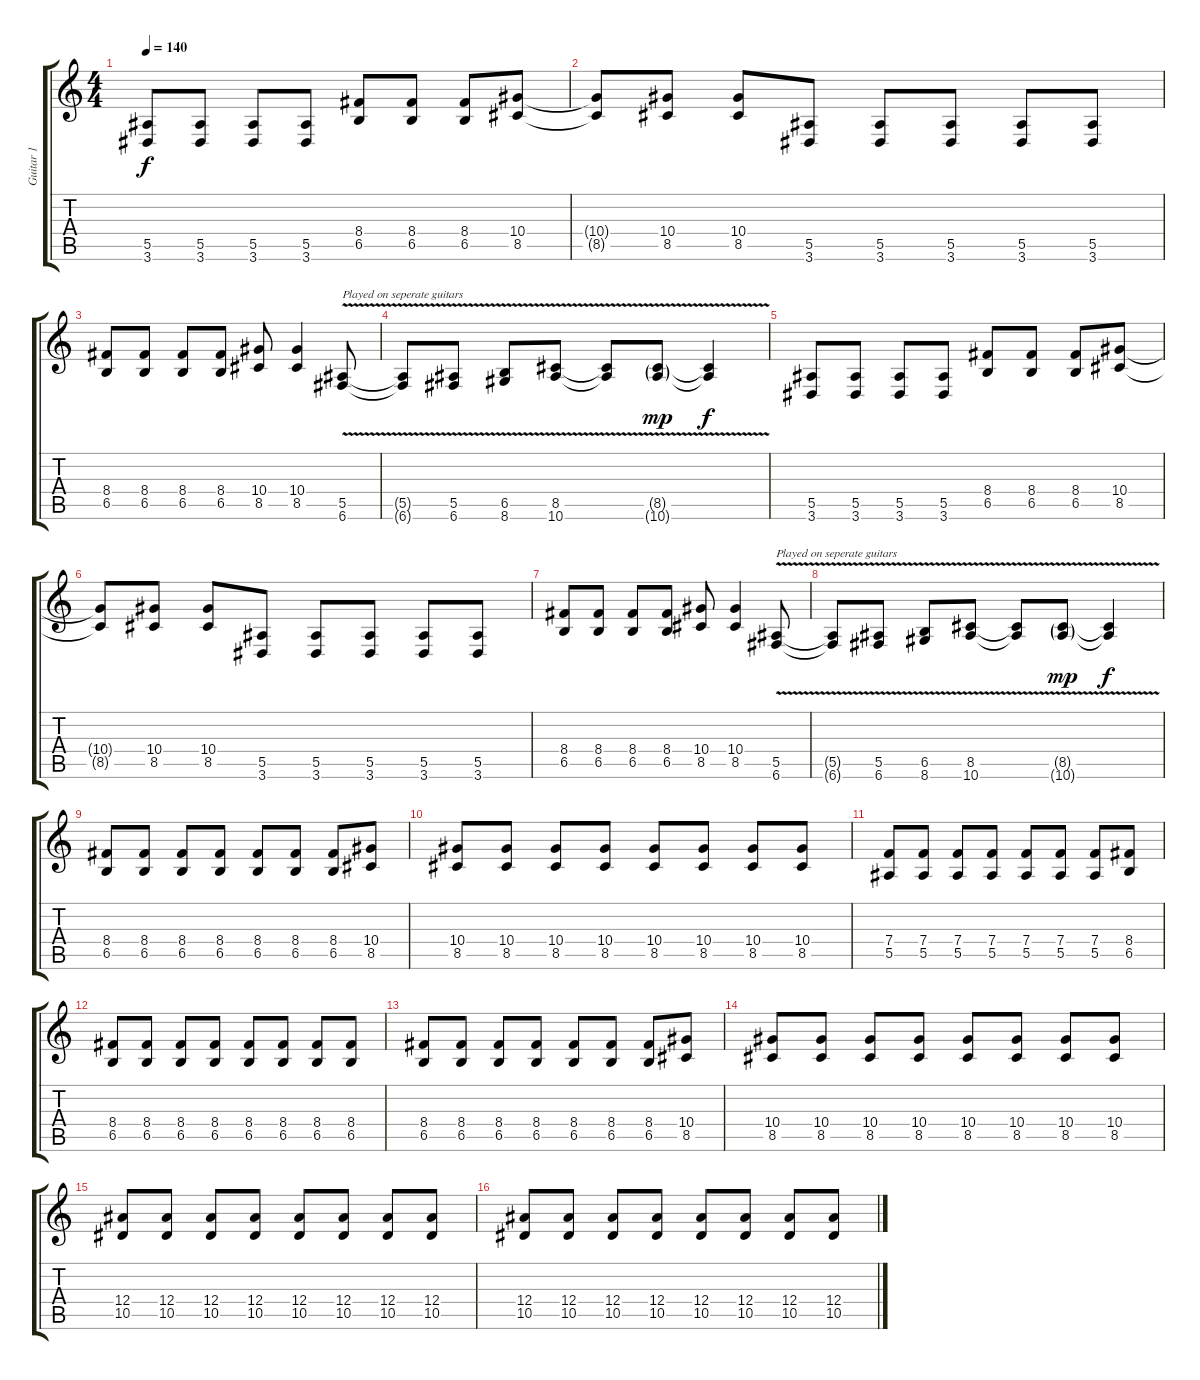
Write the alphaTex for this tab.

\track ("Guitar 1" "Guitar 1") {instrument acousticguitarsteel}
\staff {score tabs}
\tuning (C4 G3 Eb3 Bb2 F2 C2) {hide}
\ts (4 4)
\tempo 140
\clef g2
\ks c
(5.5 3.6).8{dy f volume 16 instrument distortionguitar} (5.5 3.6).8 (5.5 3.6).8 (5.5 3.6).8 (8.4 6.5).8 (8.4 6.5).8 (8.4 6.5).8 (10.4 8.5).8 |
(10.4{t} 8.5{t}).8 (10.4 8.5).8 (10.4 8.5).8 (5.5 3.6).8 (5.5 3.6).8 (5.5 3.6).8 (5.5 3.6).8 (5.5 3.6).8 |
(8.4 6.5).8 (8.4 6.5).8 (8.4 6.5).8 (8.4 6.5).8 (10.4 8.5).8 (10.4 8.5).4 (5.5{v} 6.6{v}).8{txt "Played on seperate guitars"} |
(5.5{t} 6.6{t}).8 (5.5{v} 6.6{v}).8 (6.5{v} 8.6{v}).8 (8.5{v} 10.6{v}).8 (8.5{t} 10.6{t}).8 (8.5{v g} 10.6{v g}).8{dy mp} (8.5{t} 10.6{t}).4{dy f} |
(5.5 3.6).8 (5.5 3.6).8 (5.5 3.6).8 (5.5 3.6).8 (8.4 6.5).8 (8.4 6.5).8 (8.4 6.5).8 (10.4 8.5).8 |
(10.4{t} 8.5{t}).8 (10.4 8.5).8 (10.4 8.5).8 (5.5 3.6).8 (5.5 3.6).8 (5.5 3.6).8 (5.5 3.6).8 (5.5 3.6).8 |
(8.4 6.5).8 (8.4 6.5).8 (8.4 6.5).8 (8.4 6.5).8 (10.4 8.5).8 (10.4 8.5).4 (5.5{v} 6.6{v}).8{txt "Played on seperate guitars"} |
(5.5{t} 6.6{t}).8 (5.5{v} 6.6{v}).8 (6.5{v} 8.6{v}).8 (8.5{v} 10.6{v}).8 (8.5{t} 10.6{t}).8 (8.5{v g} 10.6{v g}).8{dy mp} (8.5{t} 10.6{t}).4{dy f} |
(8.4 6.5).8{volume 16 balance 8 instrument distortionguitar} (8.4 6.5).8 (8.4 6.5).8 (8.4 6.5).8 (8.4 6.5).8 (8.4 6.5).8 (8.4 6.5).8 (10.4 8.5).8 |
(10.4 8.5).8 (10.4 8.5).8 (10.4 8.5).8 (10.4 8.5).8 (10.4 8.5).8 (10.4 8.5).8 (10.4 8.5).8 (10.4 8.5).8 |
(7.4 5.5).8 (7.4 5.5).8 (7.4 5.5).8 (7.4 5.5).8 (7.4 5.5).8 (7.4 5.5).8 (7.4 5.5).8 (8.4 6.5).8 |
(8.4 6.5).8 (8.4 6.5).8 (8.4 6.5).8 (8.4 6.5).8 (8.4 6.5).8 (8.4 6.5).8 (8.4 6.5).8 (8.4 6.5).8 |
(8.4 6.5).8 (8.4 6.5).8 (8.4 6.5).8 (8.4 6.5).8 (8.4 6.5).8 (8.4 6.5).8 (8.4 6.5).8 (10.4 8.5).8 |
(10.4 8.5).8 (10.4 8.5).8 (10.4 8.5).8 (10.4 8.5).8 (10.4 8.5).8 (10.4 8.5).8 (10.4 8.5).8 (10.4 8.5).8 |
(12.4 10.5).8 (12.4 10.5).8 (12.4 10.5).8 (12.4 10.5).8 (12.4 10.5).8 (12.4 10.5).8 (12.4 10.5).8 (12.4 10.5).8 |
(12.4 10.5).8 (12.4 10.5).8 (12.4 10.5).8 (12.4 10.5).8 (12.4 10.5).8 (12.4 10.5).8 (12.4 10.5).8 (12.4 10.5).8
